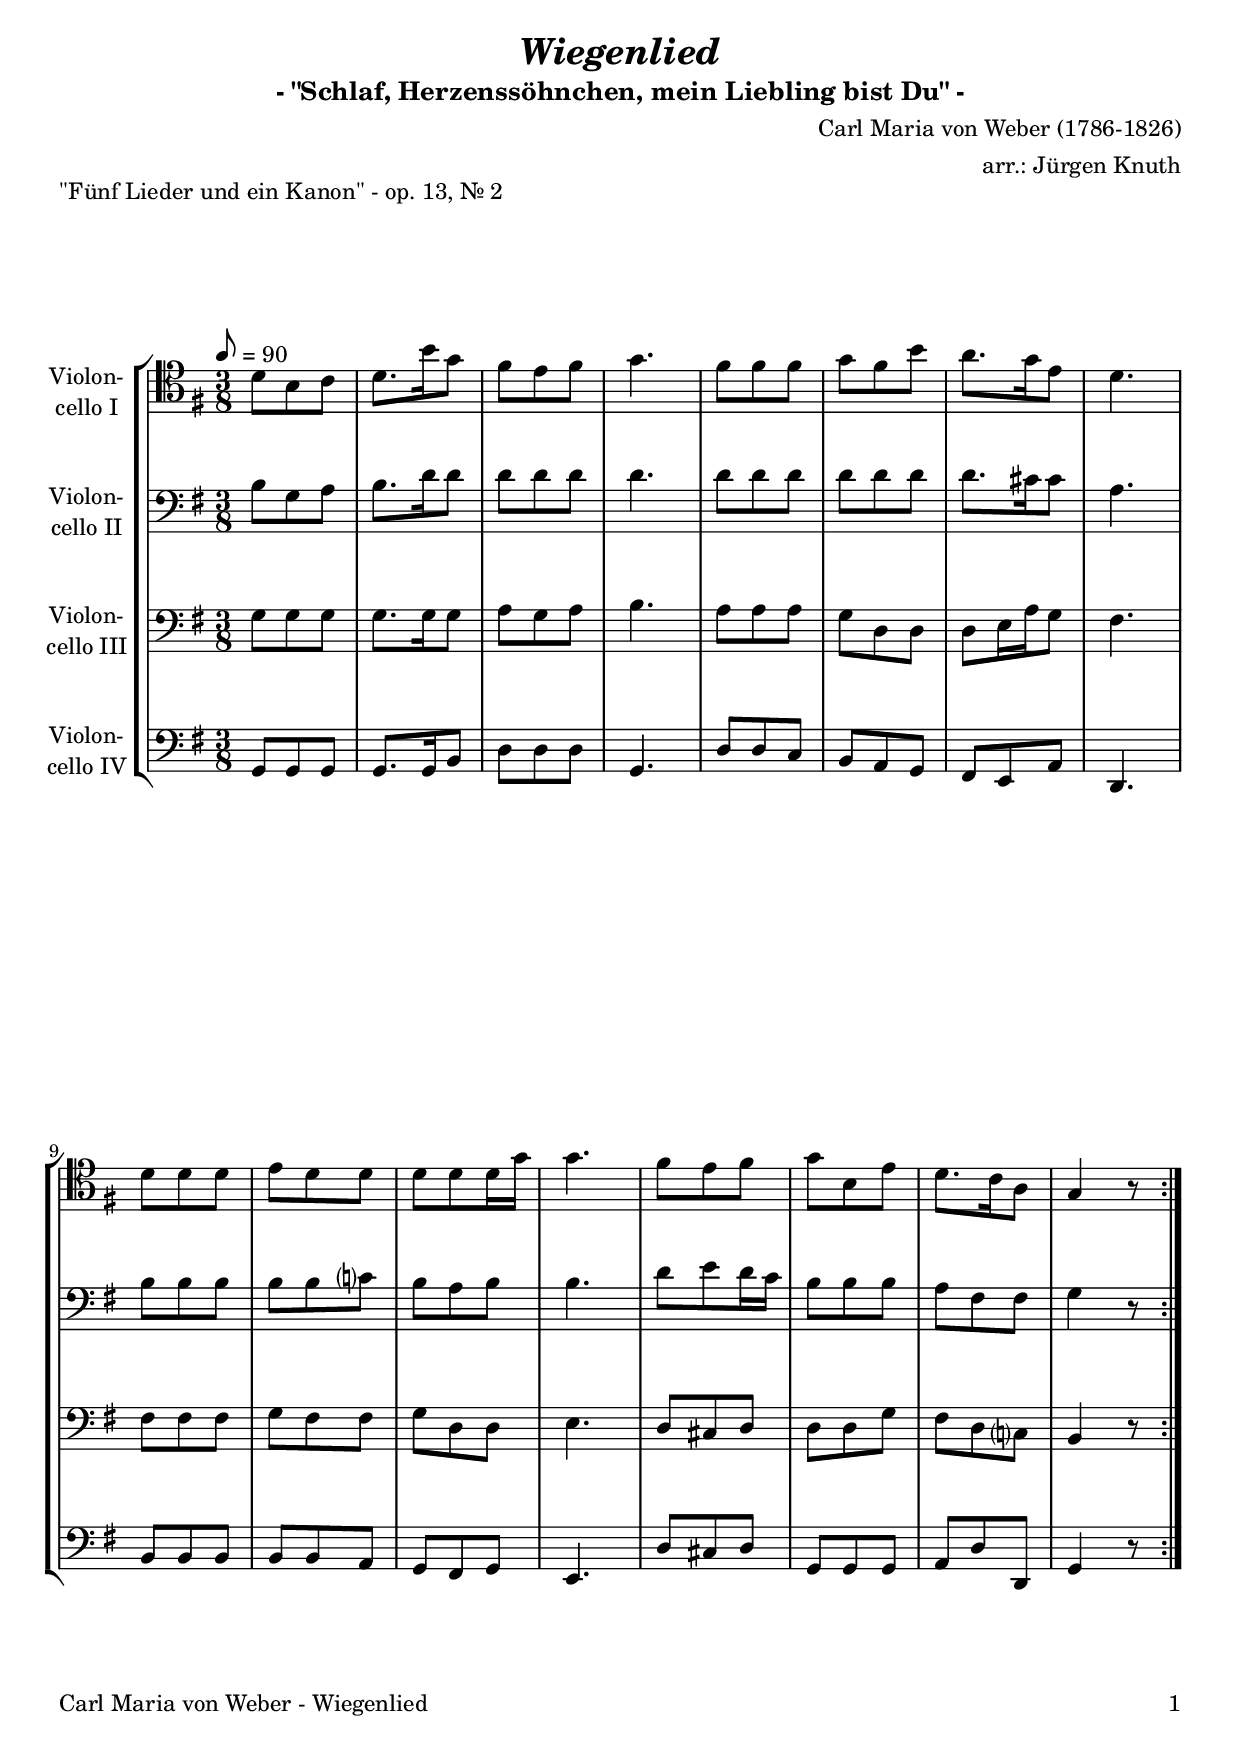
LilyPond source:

\version "2.22.0"
\include "deutsch.ly"

#(set-global-staff-size 20)

\header {
  title     = \markup \bold \italic "Wiegenlied"
  subtitle  = "- \"Schlaf, Herzenssöhnchen, mein Liebling bist Du\" -"
  composer  = "Carl Maria von Weber (1786-1826)"
  arranger  = "arr.: Jürgen Knuth"
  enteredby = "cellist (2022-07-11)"
  piece     = "\"Fünf Lieder und ein Kanon\" - op. 13, Nr. 2"
}

voiceconsts = {
  \key c \major
  \time 3/8
  \clef "bass"
  \numericTimeSignature
  \compressEmptyMeasures
  % Set default beaming for all staves
%  \set Timing.beamExceptions = #'()
%  \set Timing.baseMoment     = #(ly:make-moment 1 4)
%  \set Timing.beatStructure  = #'(1 1 1)
  \tempo 8=90
}

micl = "clarinet"
mifl = "flute"
miob = "oboe"
mifh = "french horn"
misx = "tenor sax"
mist = "string ensemble 1"
mivl = "violin"
miba = "cello"
mipz = "pizzicato strings"

va = \relative c'' {
  \voiceconsts
  \clef "tenor"

  \repeat volta 2 {
    g8 e f
    g8. e'16 c8
    h a h
    c4.
    h8 h h

    c h e
    d8. c16 a8
    g4.
    g8 g g
    a g g

    g g g16 c
    c4.
    h8 a h
    c e, a
    g8. f16 d8
    c4 r8
  }
}

vb = \relative c' {
  \voiceconsts

  \repeat volta 2 {
    e8 c d
    e8. g16 g8
    g g g
    g4.
    g8 g g

    g g g
    g8. fis16 fis8
    d4.
    e8 e e
    e e f?

    e d e
    e4.
    g8 a g16 f
    e8 e e
    d h h
    c4 r8
  }
}

vc = \relative c' {
  \voiceconsts

  \repeat volta 2 {
    c8 c c
    c8. c16 c8
    d c d
    e4.
    d8 d d

    c g g
    g a16 d c8
    h4.
    h8 h h
    c h h

    c g g
    a4.
    g8 fis g
    g g c
    h g f?
    e4 r8
  }
}

vd = \relative c {
  \voiceconsts

  \repeat volta 2 {
    c8 c c
    c8. c16 e8
    g g g
    c,4.
    g'8 g f

    e d c
    h a d
    g,4.
    e'8 e e
    e e d

    c h c
    a4.
    g'8 fis g
    c, c c
    d g g,
    c4 r8
  }
}


music = \new StaffGroup <<
      \new Staff {
	\set Staff.midiInstrument = \miba
	\set Staff.instrumentName = \markup \center-column { "Violon-" "cello I" }
	\transpose c g, { \va }
      }

      \new Staff {
	\set Staff.midiInstrument = \miba
	\set Staff.instrumentName = \markup \center-column { "Violon-" "cello II" }
	\transpose c g, { \vb }
      }

      \new Staff {
	\set Staff.midiInstrument = \miba
	\set Staff.instrumentName = \markup \center-column { "Violon-" "cello III" }
	\transpose c g, { \vc }
      }

      \new Staff {
	\set Staff.midiInstrument = \miba
	\set Staff.instrumentName = \markup \center-column { "Violon-" "cello IV" }
	\transpose c g, { \vd }
      }
>>

\book {
   \paper {
    print-page-number = ##t
    print-first-page-number = ##t
    ragged-last-bottom = ##f
    oddHeaderMarkup = \markup \null
    evenHeaderMarkup = \markup \null
    oddFooterMarkup = \markup {
      \fill-line {
        \on-the-fly #print-page-number-check-first
        "Carl Maria von Weber - Wiegenlied" \fromproperty #'page:page-number-string
      }
    }
    evenFooterMarkup = \oddFooterMarkup
  } \score {
    \music
    \layout {}
  }

  \score {
    \unfoldRepeats \music

    \midi {
      \context {
        \Score
      }
    }
  }
}